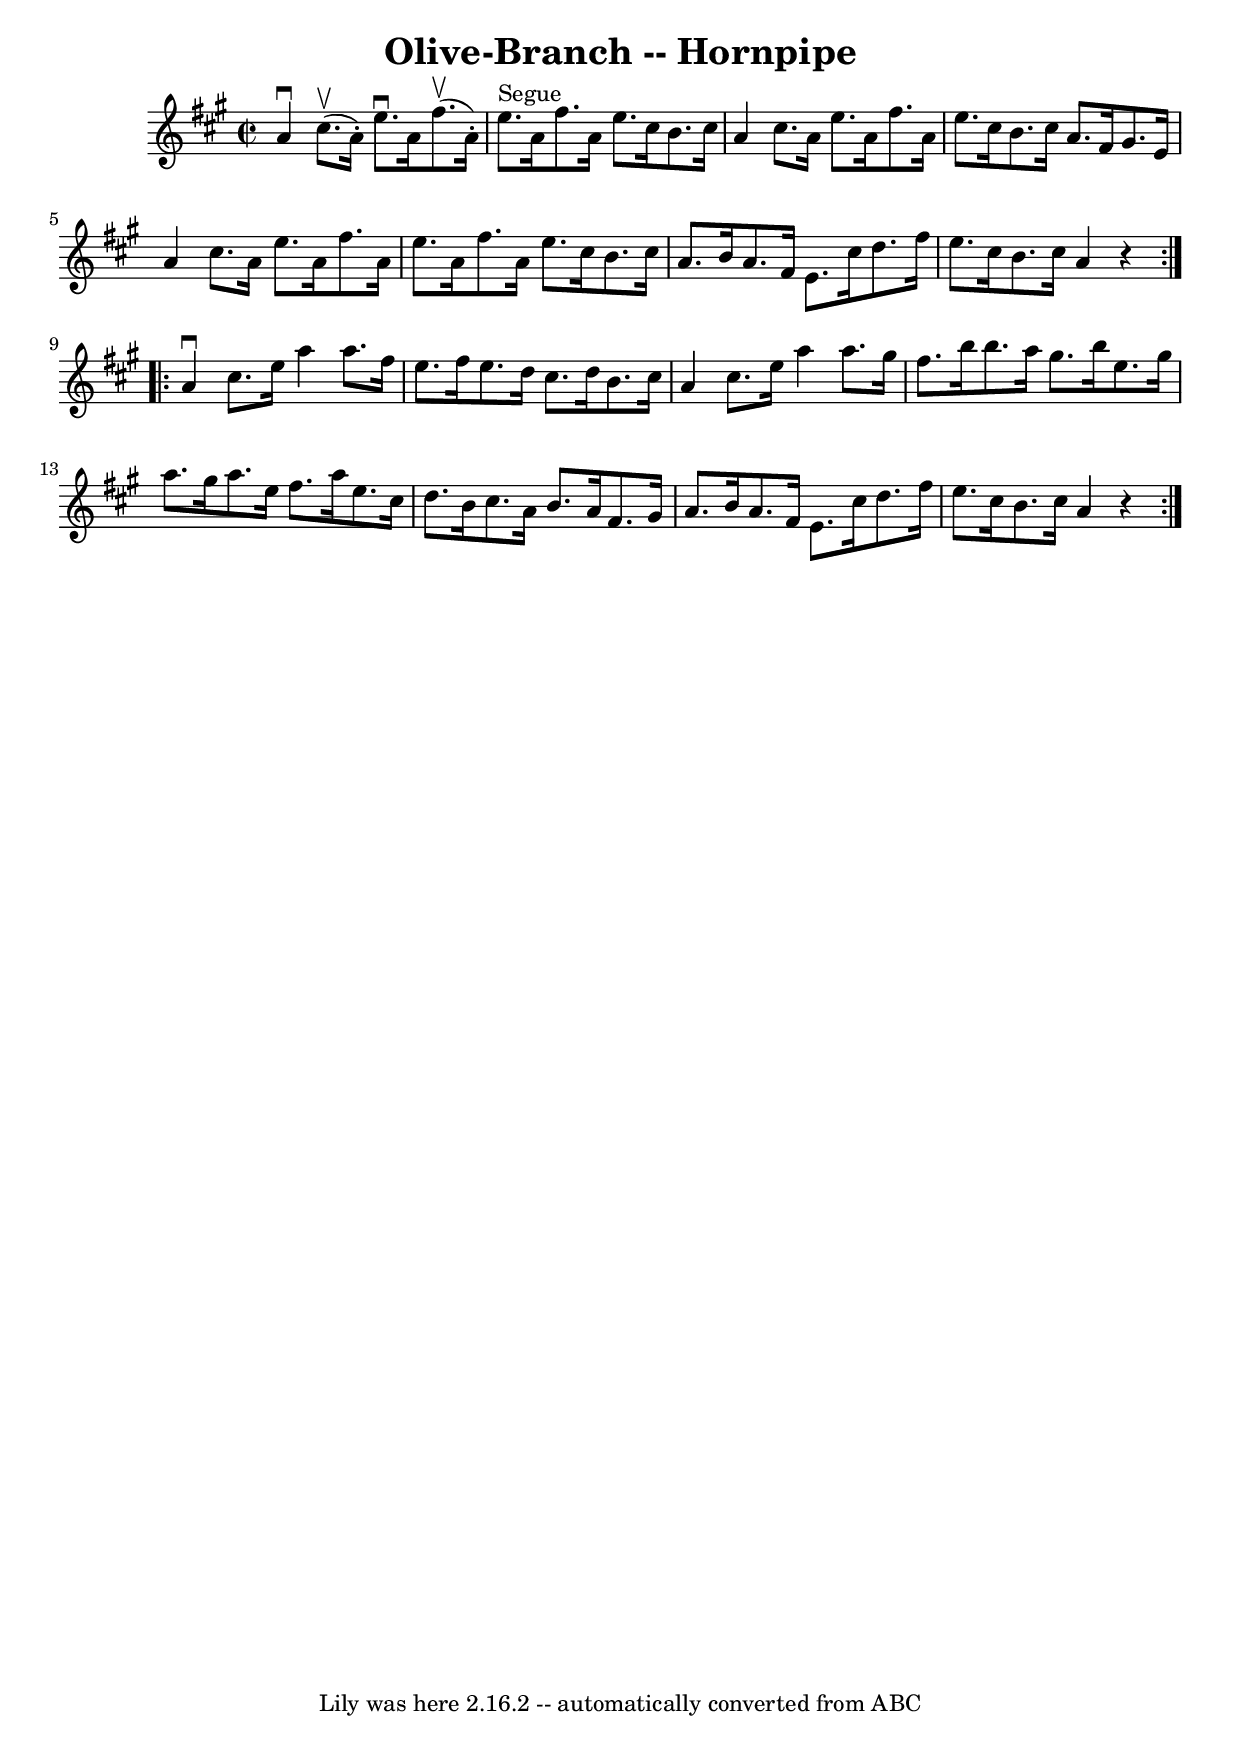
\version "2.16.2"
\include "Mammoth.ily"
\header {
  %% book = "Cole's 1000 Fiddle Tunes"
  crossRefNumber = "1"
  footnotes = ""
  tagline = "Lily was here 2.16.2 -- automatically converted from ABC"
  title = "Olive-Branch -- Hornpipe"

}
voicedefault =  {



  \repeat volta 2 {

    \override Staff.TimeSignature #'style = #'C
    \time 2/2 
    \key a \major
    a'4^\downbow cis''8. (^\upbow a'16 -.)   
    e''8.^\downbow a'16 fis''8. (^\upbow a'16 -.) |
    e''8. 
    ^"Segue" a'16 fis''8. a'16 e''8. cis''16 b'8. cis''16  
    |
    a'4 cis''8. a'16 e''8. a'16 fis''8. a'16  
    |
    e''8. cis''16 b'8. cis''16 a'8. fis'16 gis'8.    
    e'16  |
    a'4 cis''8. a'16 e''8. a'16 fis''8. a'16  
    |
    e''8. a'16 fis''8. a'16 e''8. cis''16 b'8.    
    cis''16  |
    a'8. b'16 a'8. fis'16 e'8. cis''16    
    d''8. fis''16  |
    e''8. cis''16 b'8. cis''16 a'4    r4 
  } 
  
  \repeat volta 2 {
    a'4^\downbow cis''8. e''16 a''4 a''8.    
    fis''16  |
    e''8. fis''16 e''8. d''16 cis''8. d''16    
    b'8. cis''16  |
    a'4 cis''8. e''16 a''4 a''8.    
    gis''16  |
    fis''8. b''16 b''8. a''16 gis''8. b''16    
    e''8. gis''16  |
    a''8. gis''16 a''8. e''16 fis''8.    
    a''16 e''8. cis''16  |
    d''8. b'16 cis''8. a'16 b'8.  
    a'16 fis'8. gis'16  |
    a'8. b'16 a'8. fis'16 e'8. 
    cis''16 d''8. fis''16  |
    e''8. cis''16 b'8. cis''16  
    a'4    r4 
  }   

}

\score{
  <<

    \context Staff="default"
    {
      \voicedefault 
      
    }

  >>
  \layout {
    
  }
  \midi {
  }

}
